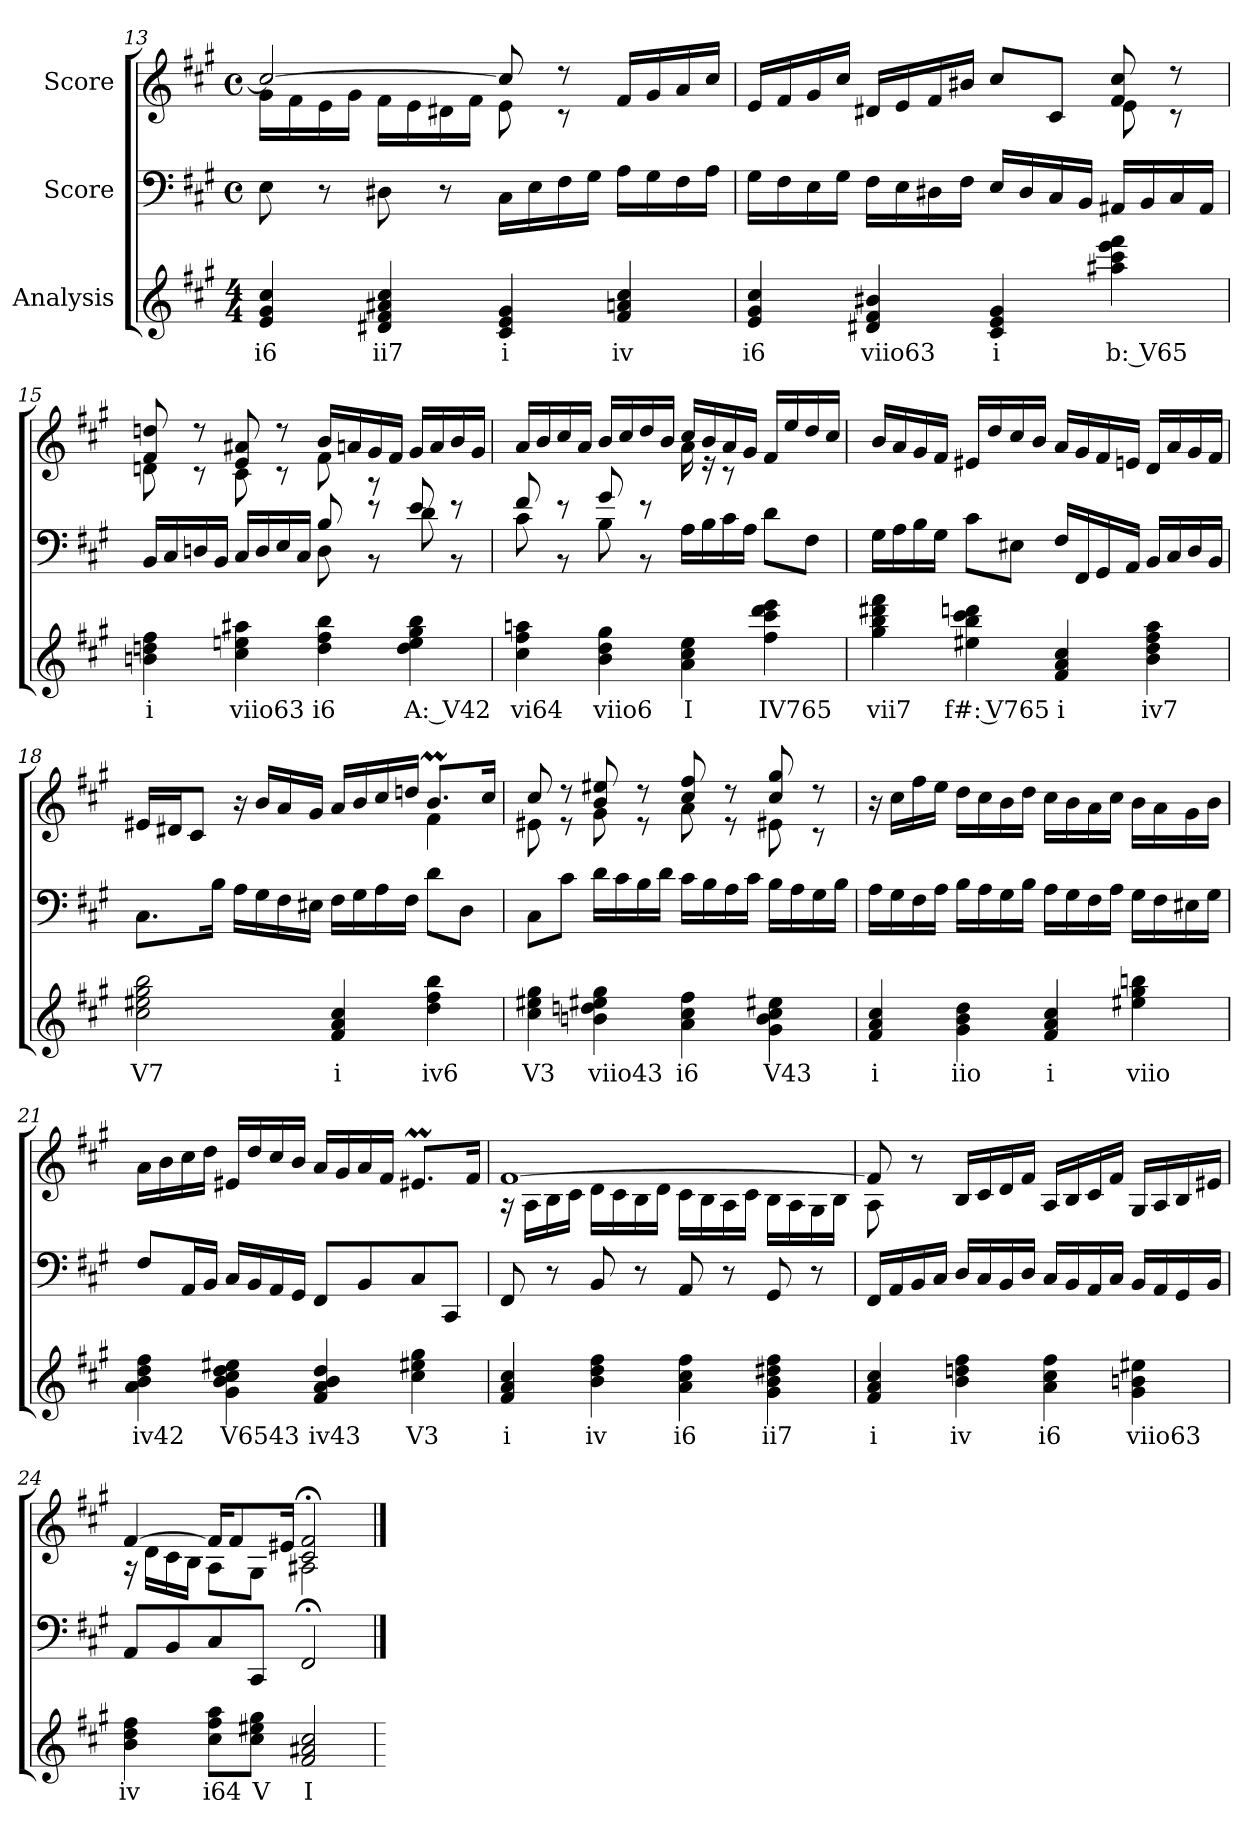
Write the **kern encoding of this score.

**kern	**text	**kern	**kern
*part3	*part3	*part2	*part1
*staff3	*staff3	*staff2	*staff1
*I"Analysis	*	*I"Score	*I"Score
!!LO:PB:g=z
*	*	*clefF4	*clefG2
*k[f#c#g#]	*	*k[f#c#g#]	*k[f#c#g#]
*M4/4	*	*M4/4	*M4/4
*	*	*met(c)	*met(c)
=13	=13	=13	=13
*	*	*^	*^
4e 4g# 4cc#	i6	2.ryy	8E\	2cc#/_	16g#\LL
.	.	.	.	.	16f#\
.	.	.	8r	.	16e\
.	.	.	.	.	16g#\JJ
4d#X 4f# 4a#X 4cc#	ii7	.	8D#X\	.	16f#\LL
.	.	.	.	.	16e\
.	.	.	8r	.	16d#X\
.	.	.	.	.	16f#\JJ
4c# 4e 4g#	i	.	16C#\LL	8cc#/]	8e\
.	.	.	16E\	.	.
.	.	.	16F#\	8r	8r
.	.	.	16G#\JJ	.	.
4f# 4an 4cc#	iv	4ryy	16A\LL	16f#/LL	4ryy
.	.	.	16G#\	16g#/	.
.	.	.	16F#\	16a/	.
.	.	.	16A\JJ	16cc#/JJ	.
*	*	*v	*v	*	*
=14	=14	=14	=14	=14
4e 4g# 4cc#	i6	16G#\LL	16e/LL	2.ryy
.	.	16F#\	16f#/	.
.	.	16E\	16g#/	.
.	.	16G#\JJ	16cc#/JJ	.
4d#X 4f# 4b#X	viio63	16F#\LL	16d#X/LL	.
.	.	16E\	16e/	.
.	.	16D#X\	16f#/	.
.	.	16F#\JJ	16b#X/JJ	.
4c# 4e 4g#	i	16E/LL	8cc#/L	.
.	.	16D#/	.	.
.	.	16C#/	8c#/J	.
.	.	16BB/JJ	.	.
4aa#X 4ccc# 4eee 4fff#	b: V65	16AA#X/LL	8f#/ 8cc#/	8e\
.	.	16BB/	.	.
.	.	16C#/	8r	8r
.	.	16AA#/JJ	.	.
!!LO:LB:g=z	!!
=15	=15	=15	=15	=15
*	*	*^	*	*
*	*	*	*^	*	*
4bn 4ddn 4ff#	i	2.ryy	16BB/LL	2ryy	8f#/ 8ddn/	8dn\
.	.	.	16C#/	.	.	.
.	.	.	16Dn/	.	8r	8r
.	.	.	16BB/JJ	.	.	.
4cc# 4een 4aa#X	viio63	.	16C#/LL	.	8e/ 8a#X/	8c#\
.	.	.	16D/	.	.	.
.	.	.	16E/	.	8r	8r
.	.	.	16C#/JJ	.	.	.
4dd 4ff# 4bb	i6	.	8B/	8D\	16b/LL	8f#\
.	.	.	.	.	16an/	.
.	.	.	8r	8r	16g#/	8r
.	.	.	.	.	16f#/JJ	.
4dd 4ee 4gg# 4bb	A: V42	4ryy	8e/	8d\	16g#/LL	4ryy
.	.	.	.	.	16a/	.
.	.	.	8r	8r	16b/	.
.	.	.	.	.	16g#/JJ	.
*	*	*	*	*	*v	*v
=16	=16	=16	=16	=16	=16
*	*	*	*	*	*^
*	*	*	*	*	*	*^
4cc# 4ff# 4aan	vi64	2.ryy	8f#/	8c#\	16a/LL	2ryy	2ryy
.	.	.	.	.	16b/	.	.
.	.	.	8r	8r	16cc#/	.	.
.	.	.	.	.	16a/JJ	.	.
4b 4dd 4gg#	viio6	.	8g#/	8B\	16b/LL	.	.
.	.	.	.	.	16cc#/	.	.
.	.	.	8r	8r	16dd/	.	.
.	.	.	.	.	16b/JJ	.	.
4a 4cc# 4ee	I	.	16A\LL	2ryy	16cc#/LL	16a\	2ryy
.	.	.	16B\	.	16b/	16r	.
.	.	.	16c#\	.	16a/	8r	.
.	.	.	16A\JJ	.	16g#/JJ	.	.
4ff# 4ccc# 4ddd 4eee	IV765	4ryy	8d\L	.	16f#/LL	4ryy	.
.	.	.	.	.	16ee/	.	.
.	.	.	8F#\J	.	16dd/	.	.
.	.	.	.	.	16cc#/JJ	.	.
*	*	*v	*v	*v	*	*	*
*	*	*	*v	*v	*v
!!LO:LB:g=z
=17	=17	=17	=17
4gg# 4bb 4ddd#X 4fff#	vii7	16G#\LL	16b/LL
.	.	16A\	16a/
.	.	16B\	16g#/
.	.	16G#\JJ	16f#/JJ
4ee#X 4bb 4ccc# 4dddn	f#: V765	8c#\L	16e#X/LL
.	.	.	16dd/
.	.	8E#X\J	16cc#/
.	.	.	16b/JJ
4f# 4a 4cc#	i	16F#/LL	16a/LL
.	.	16FF#/	16g#/
.	.	16GG#/	16f#/
.	.	16AA/JJ	16en/JJ
4b 4dd 4ff# 4aa	iv7	16BB/LL	16d/LL
.	.	16C#/	16a/
.	.	16D/	16g#/
.	.	16BB/JJ	16f#/JJ
=18	=18	=18	=18
*	*	*	*^
2cc# 2ee#X 2gg# 2bb	V7	8.C#\L	16e#X/LL	2.ryy
.	.	.	16d#X/J	.
.	.	.	8c#/J	.
.	.	16B\Jk	.	.
.	.	16A\LL	16r	.
.	.	16G#\	16b/LL	.
.	.	16F#\	16a/	.
.	.	16E#X\JJ	16g#/JJ	.
4f# 4a 4cc#	i	16F#\LL	16a/LL	.
.	.	16G#\	16b/	.
.	.	16A\	16cc#/	.
.	.	16F#\JJ	16ddn/JJ	.
4dd 4ff# 4bb	iv6	8d\L	8.bM/L	4f#\
.	.	8D\J	.	.
.	.	.	16cc#/Jk	.
!!LO:LB:g=z	!!
=19	=19	=19	=19	=19
4cc# 4ee#X 4gg#	V3	8C#\L	8cc#/	8e#X\
.	.	8c#\J	8r	8r
4bn 4ddn 4ee#X 4gg#	viio43	16d\LL	8b/ 8ee#X/	8g#\
.	.	16c#\	.	.
.	.	16B\	8r	8r
.	.	16d\JJ	.	.
4a 4cc# 4ff#	i6	16c#\LL	8cc#/ 8ff#/	8a\
.	.	16B\	.	.
.	.	16A\	8r	8r
.	.	16c#\JJ	.	.
4g# 4b 4cc# 4ee#X	V43	16B\LL	8cc#/ 8gg#/	8e#X\
.	.	16A\	.	.
.	.	16G#\	8r	8r
.	.	16B\JJ	.	.
*	*	*	*v	*v
=20	=20	=20	=20
4f# 4a 4cc#	i	16A\LL	16r
.	.	16G#\	16cc#\LL
.	.	16F#\	16ff#\
.	.	16A\JJ	16ee\JJ
4g# 4b 4dd	iio	16B\LL	16dd\LL
.	.	16A\	16cc#\
.	.	16G#\	16b\
.	.	16B\JJ	16dd\JJ
4f# 4a 4cc#	i	16A\LL	16cc#\LL
.	.	16G#\	16b\
.	.	16F#\	16a\
.	.	16A\JJ	16cc#\JJ
4ee#X 4gg# 4bbn	viio	16G#\LL	16b\LL
.	.	16F#\	16a\
.	.	16E#X\	16g#\
.	.	16G#\JJ	16b\JJ
!!LO:LB:g=z
=21	=21	=21	=21
4a 4b 4dd 4ff#	iv42	8F#/L	16a\LL
.	.	.	16b\
.	.	16AA/L	16cc#\
.	.	16BB/JJ	16dd\JJ
4g# 4b 4cc# 4dd 4ee#X	V6543	16C#/LL	16e#X/LL
.	.	16BB/	16dd/
.	.	16AA/	16cc#/
.	.	16GG#/JJ	16b/JJ
4f# 4a 4b 4dd	iv43	8FF#/L	16a/LL
.	.	.	16g#/
.	.	8BB/	16a/
.	.	.	16f#/JJ
4cc# 4ee#X 4gg#	V3	8C#/	8.e#Xm/L
.	.	8CC#/J	.
.	.	.	16f#/Jk
=22	=22	=22	=22
*	*	*	*^
4f# 4a 4cc#	i	8FF#/	[1f#	16r
.	.	.	.	16A\LL
.	.	8r	.	16B\
.	.	.	.	16c#\JJ
4b 4dd 4ff#	iv	8BB/	.	16d\LL
.	.	.	.	16c#\
.	.	8r	.	16B\
.	.	.	.	16d\JJ
4a 4cc# 4ff#	i6	8AA/	.	16c#\LL
.	.	.	.	16B\
.	.	8r	.	16A\
.	.	.	.	16c#\JJ
4g# 4b 4dd#X 4ff#	ii7	8GG#/	.	16B\LL
.	.	.	.	16A\
.	.	8r	.	16G#\
.	.	.	.	16B\JJ
!!LO:PB:g=z	!!
=23	=23	=23	=23	=23
*	*	*^	*	*
4f# 4a 4cc#	i	4ryy	16FF#/LL	8f#/]	8A\
.	.	.	16AA/	.	.
.	.	.	16BB/	8r	8ryy
.	.	.	16C#/JJ	.	.
4b 4ddn 4ff#	iv	2.ryy	16D/LL	16B/LL	2.ryy
.	.	.	16C#/	16c#/	.
.	.	.	16BB/	16d/	.
.	.	.	16D/JJ	16f#/JJ	.
4a 4cc# 4ff#	i6	.	16C#/LL	16A/LL	.
.	.	.	16BB/	16B/	.
.	.	.	16AA/	16c#/	.
.	.	.	16C#/JJ	16f#/JJ	.
4g# 4bn 4ee#X	viio63	.	16BB/LL	16G#/LL	.
.	.	.	16AA/	16A/	.
.	.	.	16GG#/	16B/	.
.	.	.	16BB/JJ	16e#X/JJ	.
*	*	*v	*v	*	*
=24	=24	=24	=24	=24
4b 4dd 4ff#	iv	8AA/L	[4f#/	16r
.	.	.	.	16d\LL
.	.	8BB/	.	16c#\
.	.	.	.	16B\JJ
8cc# 8ff# 8aaL	i64	8C#/	16f#/KL]	8A\L
.	.	.	8f#/	.
8cc# 8ee#X 8gg#J	V	8CC#/J	.	8G#\J
.	.	.	16e#X/Jk	.
2f# 2a#X 2cc#	I	2FF#;/	2c#/;< 2f#/;<	2A#X\
*	*	*	*v	*v
=	==	==	==
*-	*-	*-	*-
